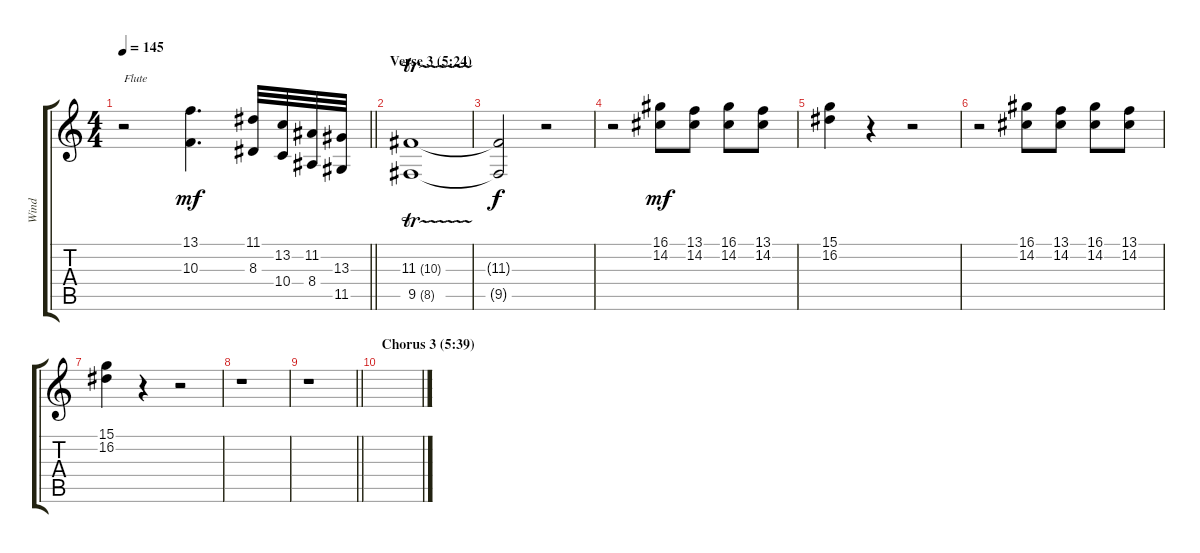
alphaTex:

\track ("Wind" "Wind") {instrument flute}
\staff {score tabs}
\tuning (E4 B3 G3 D3 A2 E2) {hide}
\ts (4 4)
\tempo 145
\clef g2
\barLineRight lightlight
\ks c
r.2{txt "Flute" dy mf instrument flute} (13.1 10.3).4{d} (11.1 8.3).32 (13.2 10.4).32 (11.2 8.4).32 (13.3 11.5).32 |
\section ("" "Verse 3 (5:24)")
(11.3{tr (10 32)} 9.5{tr (8 32)}).1 |
(11.3{t} 9.5{t}).2{dy f} r.2 |
r.2 (16.1 14.2).8{dy mf} (13.1 14.2).8 (16.1 14.2).8 (13.1 14.2).8 |
(15.1 16.2).4 r.4 r.2 |
r.2 (16.1 14.2).8 (13.1 14.2).8 (16.1 14.2).8 (13.1 14.2).8 |
(15.1 16.2).4 r.4 r.2 |
r.1 |
\barLineRight lightlight
r.1 |
\section ("" "Chorus 3 (5:39)")
